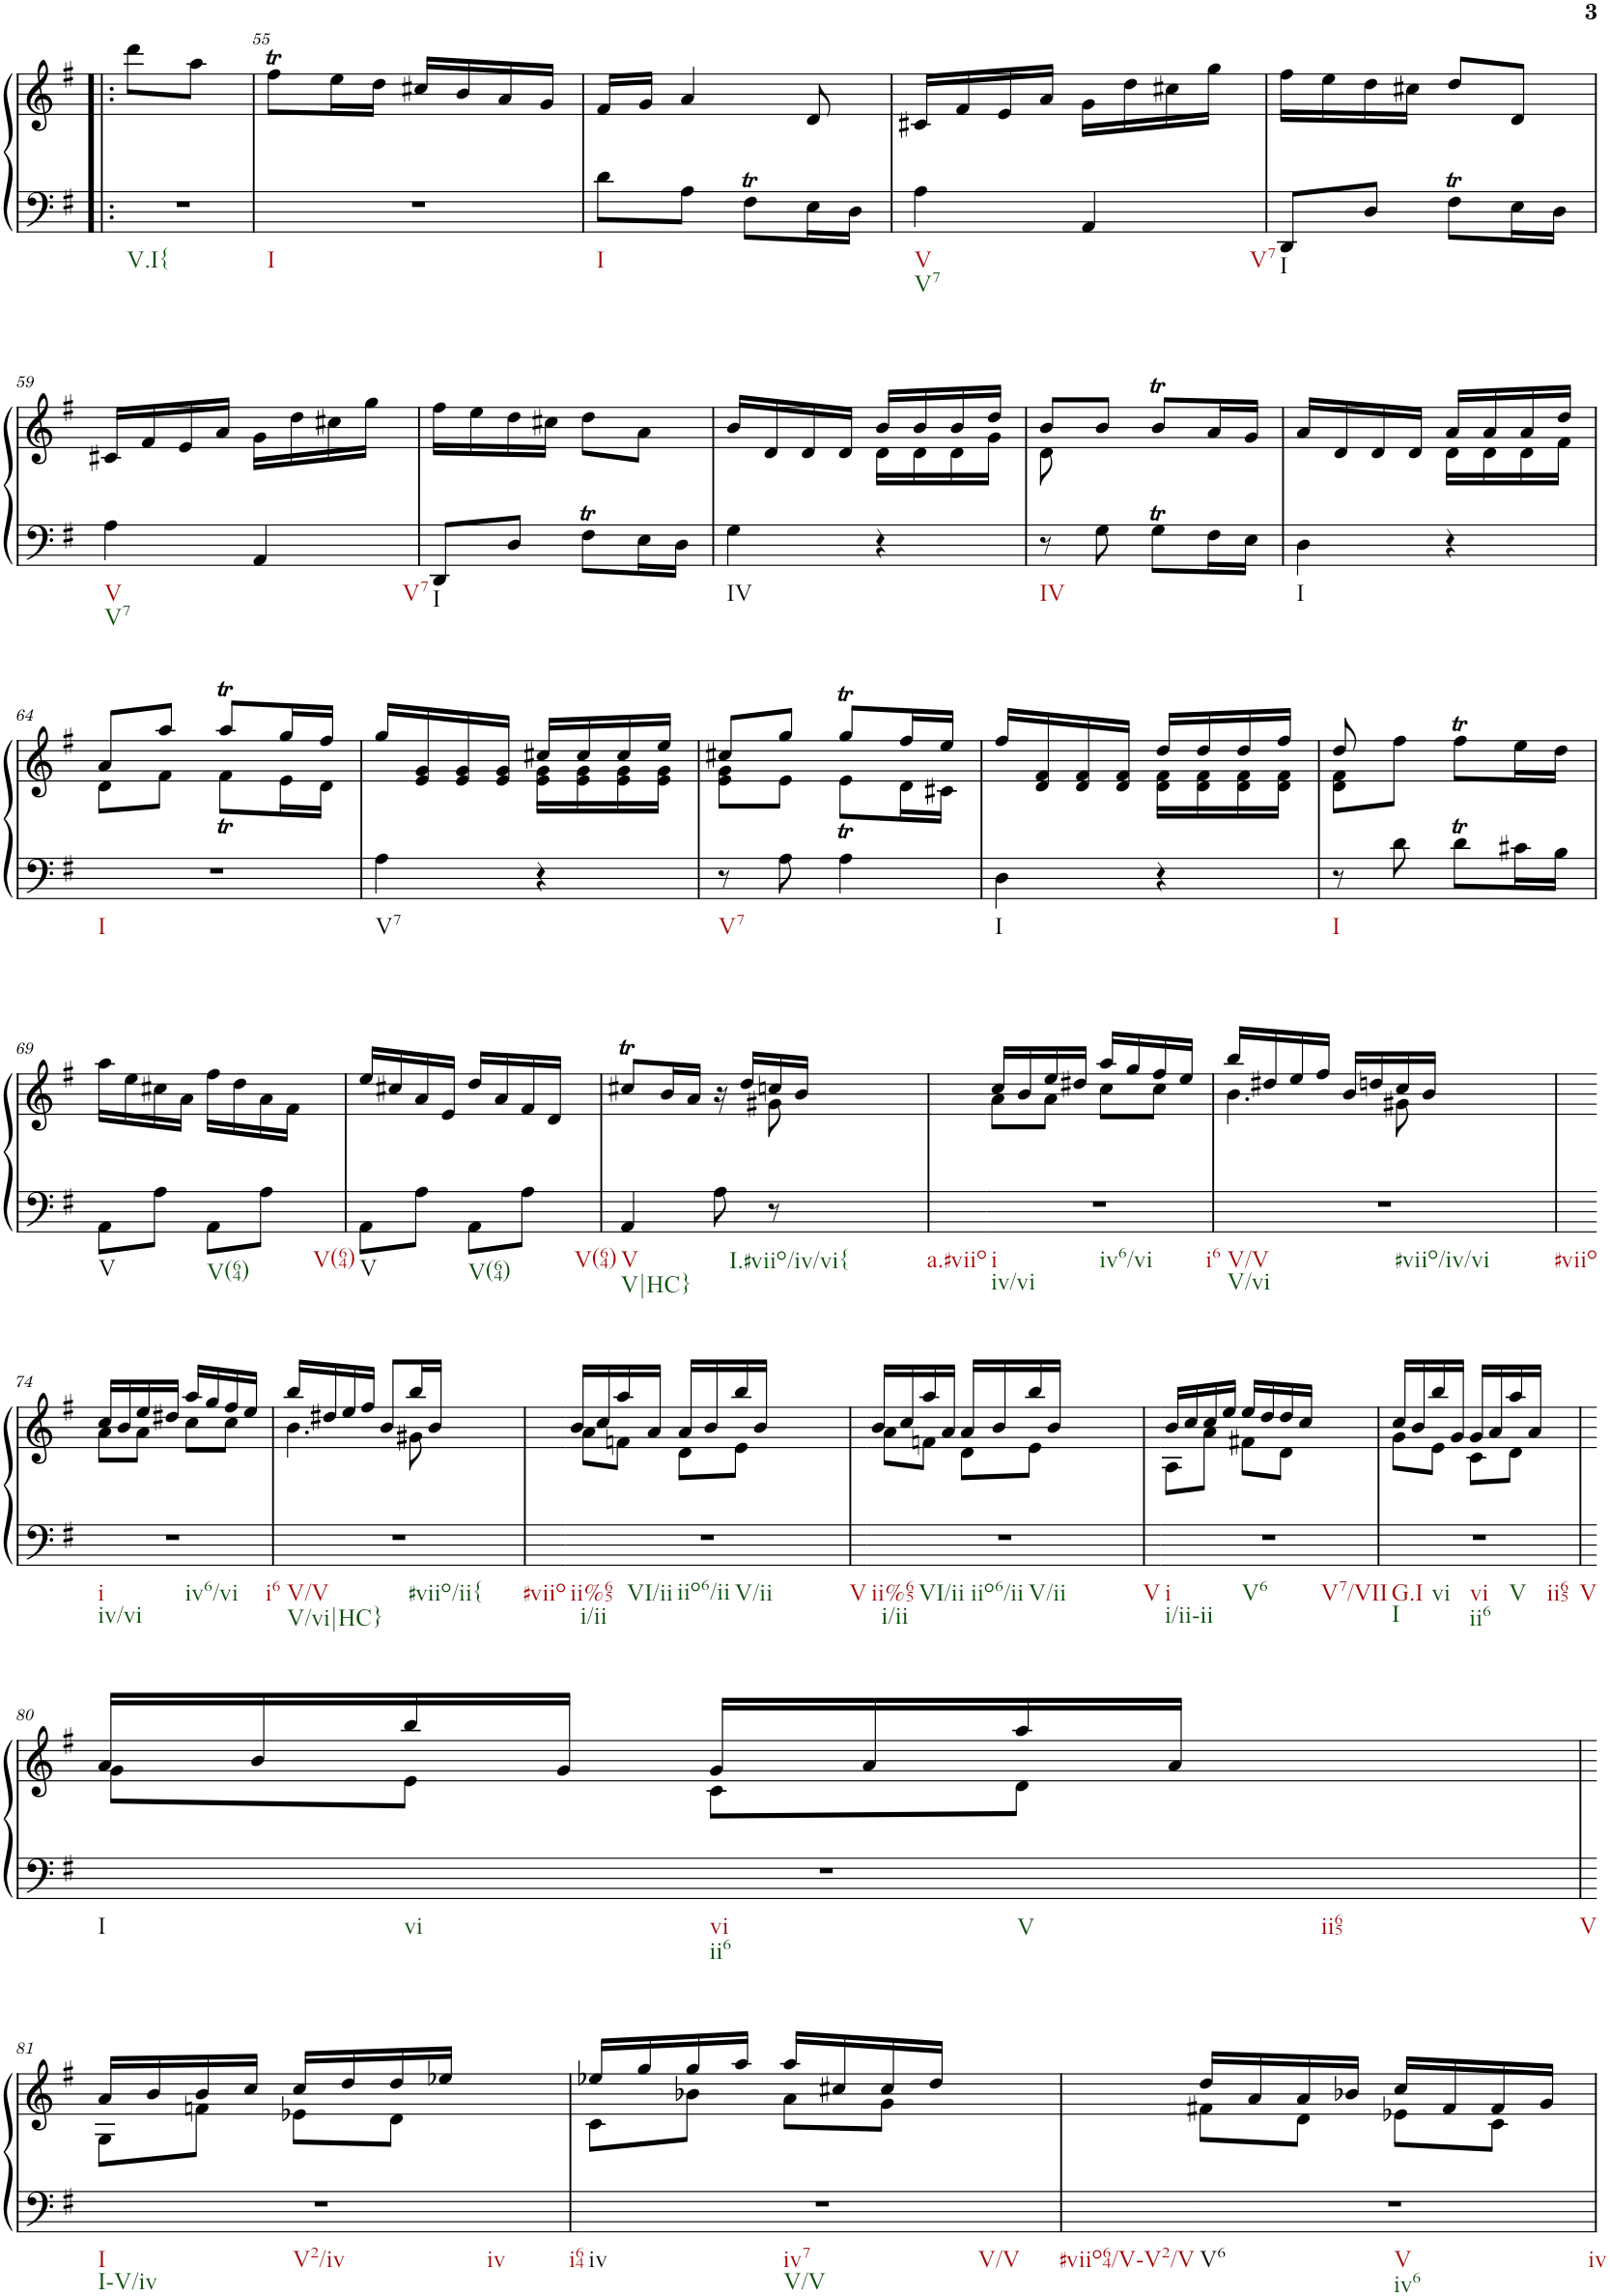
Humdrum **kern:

**kern	**kern
*part1	*part1
*staff2	*staff1
*I"Piano	*
*I'Pno.	*
!!LO:PB:g=z
*clefF4	*clefG2
*k[f#]	*k[f#]
*M2/4	*M2/4
*met(c|)	*met(c|)
=54X1!|:	=54X1!|:
!LO:TX:b:t=V.I{	!
2r	8ddd\L
.	8aa\J
.	4ryy
=55	=55
!LO:TX:b:t=I	!
2r	8ff#t\L
.	16ee\L
.	16dd\JJ
.	16cc#X/LL
.	16b/
.	16a/
.	16g/JJ
=56	=56
!LO:TX:b:t=I	!
8d\L	16f#/LL
.	16g/JJ
8A\J	4a/
8F#t\L	.
16E\L	8d/
16D\JJ	.
=57	=57
!LO:TX:b:t=V	!
!LO:TX:b:t=V7	!
4A\	16c#X/LL
.	16f#/
.	16e/
.	16a/JJ
!LO:TX:b:t=V7	!
4AA/	16g\LL
.	16dd\
.	16cc#X\
.	16gg\JJ
=58	=58
!LO:TX:b:t=I	!
8DD/L	16ff#\LL
.	16ee\
8D/J	16dd\
.	16cc#X\JJ
8F#t\L	8dd/L
16E\L	8d/J
16D\JJ	.
!!LO:LB:g=z
=59	=59
!LO:TX:b:t=V	!
!LO:TX:b:t=V7	!
4A\	16c#X/LL
.	16f#/
.	16e/
.	16a/JJ
!LO:TX:b:t=V7	!
4AA/	16g\LL
.	16dd\
.	16cc#X\
.	16gg\JJ
=60	=60
!LO:TX:b:t=I	!
8DD/L	16ff#\LL
.	16ee\
8D/J	16dd\
.	16cc#X\JJ
8F#t\L	8dd\L
16E\L	8a\J
16D\JJ	.
=61	=61
*	*^
!LO:TX:b:t=IV	!	!
4G\	16b/LL	4ryy
.	16d/	.
.	16d/	.
.	16d/JJ	.
4r	16b/LL	16d\LL
.	16b/	16d\
.	16b/	16d\
.	16dd/JJ	16g\JJ
=62	=62	=62
!LO:TX:b:t=IV	!	!
8r	8b/L	8d\
8G\	8b/J	4.ryy
8GT\L	8bt/L	.
16F#\L	16a/L	.
16E\JJ	16g/JJ	.
=63	=63	=63
!LO:TX:b:t=I	!	!
4D\	16a/LL	4ryy
.	16d/	.
.	16d/	.
.	16d/JJ	.
4r	16a/LL	16d\LL
.	16a/	16d\
.	16a/	16d\
.	16dd/JJ	16f#\JJ
!!LO:LB:g=z	!!
=64	=64	=64
!LO:TX:b:t=I	!	!
2r	8a/L	8d\L
.	8aa/J	8f#\J
.	8aaT/L	8f#t\L
.	16gg/L	16e\L
.	16ff#/JJ	16d\JJ
=65	=65	=65
!LO:TX:b:t=V7	!	!
4A\	16gg/LL	4ryy
.	16e/ 16g/	.
.	16e/ 16g/	.
.	16e/ 16g/JJ	.
4r	16cc#X/LL	16e\ 16g\LL
.	16cc#/	16e\ 16g\
.	16cc#/	16e\ 16g\
.	16ee/JJ	16e\ 16g\JJ
=66	=66	=66
!LO:TX:b:t=V7	!	!
8r	8cc#X/L	8e\ 8g\L
8A\	8gg/J	8e\J
4A\	8ggT/L	8eT\L
.	16ff#/L	16d\L
.	16ee/JJ	16c#X\JJ
=67	=67	=67
!LO:TX:b:t=I	!	!
4D\	16ff#/LL	4ryy
.	16d/ 16f#/	.
.	16d/ 16f#/	.
.	16d/ 16f#/JJ	.
4r	16dd/LL	16d\ 16f#\LL
.	16dd/	16d\ 16f#\
.	16dd/	16d\ 16f#\
.	16ff#/JJ	16d\ 16f#\JJ
=68	=68	=68
!LO:TX:b:t=I	!	!
8r	8dd/	8d\ 8f#\L
8d\	8ryy	8ff#\J
8dT\L	8ff#t\L	4ryy
16c#X\L	16ee\L	.
16B\JJ	16dd\JJ	.
*	*v	*v
!!LO:LB:g=z
=69	=69
!LO:TX:b:t=V	!
8AA\L	16aa\LL
.	16ee\
8A\J	16cc#X\
.	16a\JJ
!LO:TX:b:t=V(64)	!
8AA\L	16ff#\LL
.	16dd\
!LO:TX:b:t=V(64)	!
8A\J	16a\
.	16f#\JJ
=70	=70
!LO:TX:b:t=V	!
8AA\L	16ee/LL
.	16cc#X/
8A\J	16a/
.	16e/JJ
!LO:TX:b:t=V(64)	!
8AA\L	16dd/LL
.	16a/
!LO:TX:b:t=V(64)	!
8A\J	16f#/
.	16d/JJ
=71	=71
*	*^
!LO:TX:b:t=V	!	!
!LO:TX:b:t=V|HC}	!	!
4AA/	8cc#Xt/L	4.ryy
.	16b/L	.
.	16a/JJ	.
8A\	16r	.
.	16dd/LL	.
!LO:TX:b:t=I.#viio/iv/vi{	!	!
!LO:TX:b:t=a.#viio	!	!
8r	16ccn/	8g#X\
.	16b/JJ	.
=72	=72	=72
!LO:TX:b:t=i	!	!
!LO:TX:b:t=iv/vi	!	!
!LO:TX:b:t=iv6/vi	!	!
!LO:TX:b:t=i6	!	!
2r	16cc/LL	8a\L
.	16b/	.
.	16ee/	8a\J
.	16dd#X/JJ	.
.	16aa/LL	8cc\L
.	16gg/	.
.	16ff#/	8cc\J
.	16ee/JJ	.
=73	=73	=73
!LO:TX:b:t=V/V	!	!
!LO:TX:b:t=V/vi	!	!
!LO:TX:b:t=#viio/iv/vi	!	!
!LO:TX:b:t=#viio	!	!
2r	16bb/LL	4.b\
.	16dd#X/	.
.	16ee/	.
.	16ff#/JJ	.
.	16b/LL	.
.	16ddn/	.
.	16cc/	8g#X\
.	16b/JJ	.
!!LO:LB:g=z	!!
=74	=74	=74
!LO:TX:b:t=i	!	!
!LO:TX:b:t=iv/vi	!	!
!LO:TX:b:t=iv6/vi	!	!
!LO:TX:b:t=i6	!	!
2r	16cc/LL	8a\L
.	16b/	.
.	16ee/	8a\J
.	16dd#X/JJ	.
.	16aa/LL	8cc\L
.	16gg/	.
.	16ff#/	8cc\J
.	16ee/JJ	.
=75	=75	=75
!LO:TX:b:t=V/V	!	!
!LO:TX:b:t=V/vi|HC}	!	!
!LO:TX:b:t=#viio/ii{	!	!
!LO:TX:b:t=#viio	!	!
2r	16bb/LL	4.b\
.	16dd#X/	.
.	16ee/	.
.	16ff#/JJ	.
.	8b/L	.
.	16bb/L	8g#X\
.	16b/JJ	.
=76	=76	=76
!LO:TX:b:t=ii%65	!	!
!LO:TX:b:t=i/ii	!	!
!LO:TX:b:t=VI/ii	!	!
!LO:TX:b:t=iio6/ii	!	!
!LO:TX:b:t=V/ii	!	!
!LO:TX:b:t=V	!	!
2r	16b/LL	8a\L
.	16cc/	.
.	16aa/	8fn\J
.	16a/JJ	.
.	16a/LL	8d\L
.	16b/	.
.	16bb/	8e\J
.	16b/JJ	.
=77	=77	=77
!LO:TX:b:t=ii%65	!	!
!LO:TX:b:t=i/ii	!	!
!LO:TX:b:t=VI/ii	!	!
!LO:TX:b:t=iio6/ii	!	!
!LO:TX:b:t=V/ii	!	!
!LO:TX:b:t=V	!	!
2r	16b/LL	8a\L
.	16cc/	.
.	16aa/	8fn\J
.	16a/JJ	.
.	16a/LL	8d\L
.	16b/	.
.	16bb/	8e\J
.	16b/JJ	.
=78	=78	=78
!LO:TX:b:t=i	!	!
!LO:TX:b:t=i/ii-ii	!	!
!LO:TX:b:t=V6	!	!
!LO:TX:b:t=V7/VII	!	!
2r	16b/LL	8A\L
.	16cc/	.
.	16cc/	8a\J
.	16ee/JJ	.
.	16ee/LL	8f#X\L
.	16dd/	.
.	16dd/	8d\J
.	16cc/JJ	.
=79	=79	=79
!LO:TX:b:t=G.I	!	!
!LO:TX:b:t=I	!	!
!LO:TX:b:t=vi	!	!
!LO:TX:b:t=vi	!	!
!LO:TX:b:t=ii6	!	!
!LO:TX:b:t=V	!	!
!LO:TX:b:t=ii65	!	!
!LO:TX:b:t=V	!	!
2r	16cc/LL	8g\L
.	16b/	.
.	16bb/	8e\J
.	16g/JJ	.
.	16g/LL	8c\L
.	16a/	.
.	16aa/	8d\J
.	16a/JJ	.
!!LO:LB:g=z	!!
=80	=80	=80
!LO:TX:b:t=I	!	!
!LO:TX:b:t=vi	!	!
!LO:TX:b:t=vi	!	!
!LO:TX:b:t=ii6	!	!
!LO:TX:b:t=V	!	!
!LO:TX:b:t=ii65	!	!
!LO:TX:b:t=V	!	!
2r	16a/LL	8g\L
.	16b/	.
.	16bb/	8e\J
.	16g/JJ	.
.	16g/LL	8c\L
.	16a/	.
.	16aa/	8d\J
.	16a/JJ	.
!!LO:LB:g=z	!!
=81	=81	=81
!LO:TX:b:t=I	!	!
!LO:TX:b:t=I-V/iv	!	!
!LO:TX:b:t=V2/iv	!	!
!LO:TX:b:t=iv	!	!
!LO:TX:b:t=i64	!	!
2r	16a/LL	8G\L
.	16b/	.
.	16b/	8fn\J
.	16cc/JJ	.
.	16cc/LL	8e-X\L
.	16dd/	.
.	16dd/	8d\J
.	16ee-X/JJ	.
=82	=82	=82
!LO:TX:b:t=iv	!	!
!LO:TX:b:t=iv7	!	!
!LO:TX:b:t=V/V	!	!
!LO:TX:b:t=V/V	!	!
!LO:TX:b:t=#viio64/V-V2/V	!	!
2r	16ee-X/LL	8c\L
.	16gg/	.
.	16gg/	8b-X\J
.	16aa/JJ	.
.	16aa/LL	8a\L
.	16cc#X/	.
.	16cc#/	8g\J
.	16dd/JJ	.
=83	=83	=83
!LO:TX:b:t=V6	!	!
!LO:TX:b:t=V	!	!
!LO:TX:b:t=iv6	!	!
!LO:TX:b:t=iv	!	!
2r	16dd/LL	8f#X\L
.	16a/	.
.	16a/	8d\J
.	16b-X/JJ	.
.	16cc/LL	8e-X\L
.	16f#/	.
.	16f#/	8c\J
.	16g/JJ	.
*	*v	*v
=	=
*-	*-
